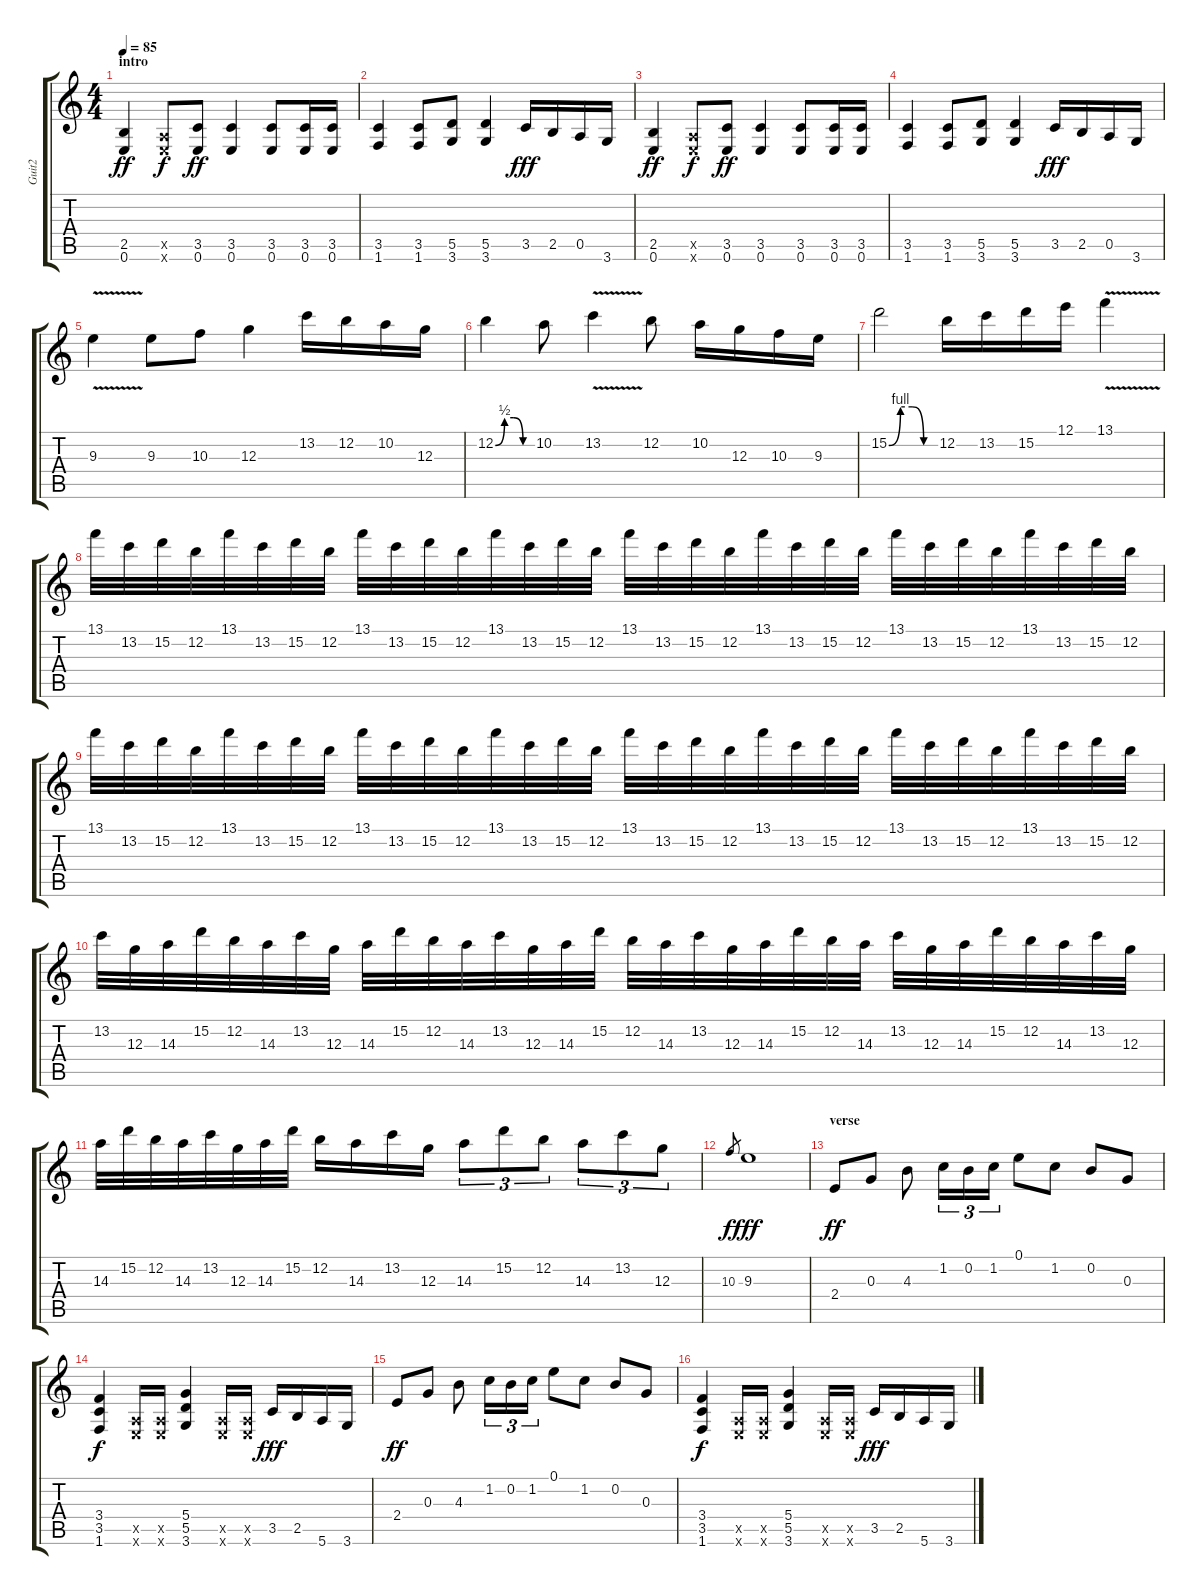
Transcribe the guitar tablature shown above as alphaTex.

\track ("Guit2" "Guit2") {instrument overdrivenguitar}
\staff {score tabs}
\tuning (E4 B3 G3 D3 A2 E2) {hide}
\ts (4 4)
\section ("" "intro")
\tempo 85
\clef g2
\ks c
(2.5 0.6).4{dy ff instrument overdrivenguitar} (0.5{x} 0.6{x}).8{dy f} (3.5 0.6).8{dy ff} (3.5 0.6).4 (3.5 0.6).8 (3.5 0.6).16 (3.5 0.6).16 |
(3.5 1.6).4 (3.5 1.6).8 (5.5 3.6).8 (5.5 3.6).4 3.5.16{dy fff} 2.5.16 0.5.16 3.6.16 |
(2.5 0.6).4{dy ff} (0.5{x} 0.6{x}).8{dy f} (3.5 0.6).8{dy ff} (3.5 0.6).4 (3.5 0.6).8 (3.5 0.6).16 (3.5 0.6).16 |
(3.5 1.6).4 (3.5 1.6).8 (5.5 3.6).8 (5.5 3.6).4 3.5.16{dy fff} 2.5.16 0.5.16 3.6.16 |
9.3{v}.4 9.3.8 10.3.8 12.3.4 13.2.16 12.2.16 10.2.16 12.3.16 |
12.2{be (custom 0 0 15 2 30 2 45 0 60 0)}.4 10.2.8 13.2{v}.4 12.2.8 10.2.16 12.3.16 10.3.16 9.3.16 |
15.2{be (custom 0 0 15 4 30 4 45 0 60 0)}.2 12.2.16 13.2.16 15.2.16 12.1.16 13.1{v}.4 |
13.1.32 13.2.32 15.2.32 12.2.32 13.1.32 13.2.32 15.2.32 12.2.32 13.1.32 13.2.32 15.2.32 12.2.32 13.1.32 13.2.32 15.2.32 12.2.32 13.1.32 13.2.32 15.2.32 12.2.32 13.1.32 13.2.32 15.2.32 12.2.32 13.1.32 13.2.32 15.2.32 12.2.32 13.1.32 13.2.32 15.2.32 12.2.32 |
13.1.32 13.2.32 15.2.32 12.2.32 13.1.32 13.2.32 15.2.32 12.2.32 13.1.32 13.2.32 15.2.32 12.2.32 13.1.32 13.2.32 15.2.32 12.2.32 13.1.32 13.2.32 15.2.32 12.2.32 13.1.32 13.2.32 15.2.32 12.2.32 13.1.32 13.2.32 15.2.32 12.2.32 13.1.32 13.2.32 15.2.32 12.2.32 |
13.2.32 12.3.32 14.3.32 15.2.32 12.2.32 14.3.32 13.2.32 12.3.32 14.3.32 15.2.32 12.2.32 14.3.32 13.2.32 12.3.32 14.3.32 15.2.32 12.2.32 14.3.32 13.2.32 12.3.32 14.3.32 15.2.32 12.2.32 14.3.32 13.2.32 12.3.32 14.3.32 15.2.32 12.2.32 14.3.32 13.2.32 12.3.32 |
14.3.32 15.2.32 12.2.32 14.3.32 13.2.32 12.3.32 14.3.32 15.2.32 12.2.16 14.3.16 13.2.16 12.3.16 14.3.8{tu (3 2)} 15.2.8{tu (3 2)} 12.2.8{tu (3 2)} 14.3.8{tu (3 2)} 13.2.8{tu (3 2)} 12.3.8{tu (3 2)} |
10.3.8{gr dy f} 9.3.1{dy fff} |
\section ("" "verse")
2.4.8{dy ff instrument distortionguitar} 0.3.8 4.3.8 1.2.16{tu (3 2)} 0.2.16{tu (3 2)} 1.2.16{tu (3 2)} 0.1.8 1.2.8 0.2.8 0.3.8 |
(3.4 3.5 1.6).4{dy f} (0.5{x} 0.6{x}).16 (0.5{x} 0.6{x}).16 (5.4 5.5 3.6).4 (0.5{x} 0.6{x}).16 (0.5{x} 0.6{x}).16 3.5.16{dy fff} 2.5.16 5.6.16 3.6.16 |
2.4.8{dy ff instrument distortionguitar} 0.3.8 4.3.8 1.2.16{tu (3 2)} 0.2.16{tu (3 2)} 1.2.16{tu (3 2)} 0.1.8 1.2.8 0.2.8 0.3.8 |
(3.4 3.5 1.6).4{dy f} (0.5{x} 0.6{x}).16 (0.5{x} 0.6{x}).16 (5.4 5.5 3.6).4 (0.5{x} 0.6{x}).16 (0.5{x} 0.6{x}).16 3.5.16{dy fff} 2.5.16 5.6.16 3.6.16
